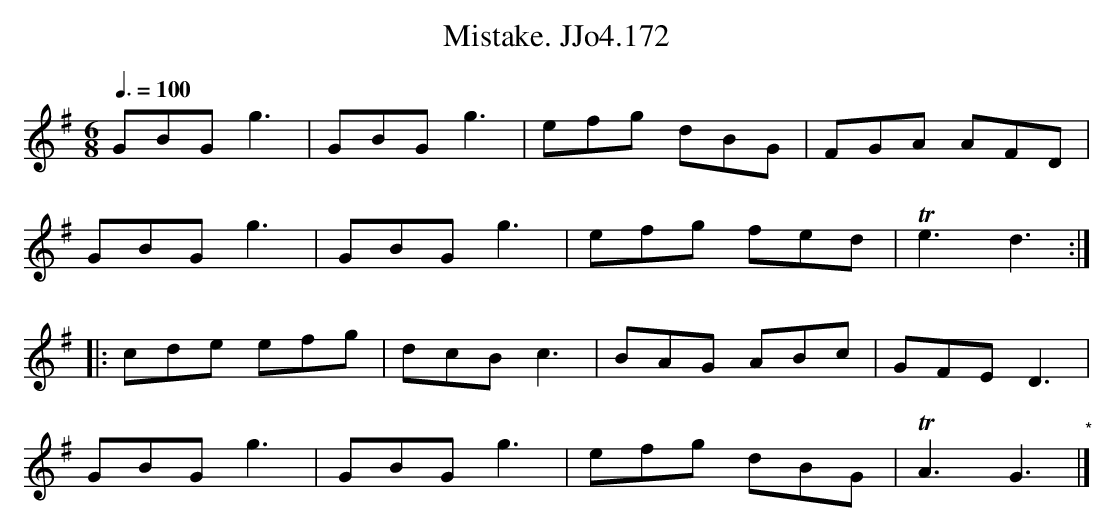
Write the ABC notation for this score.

X:1
T:Mistake. JJo4.172
M:6/8
L:1/8
Q:3/8=100
K:G
GBG g3|GBG g3|efg dBG|FGA AFD|
GBG g3|GBG g3|efg fed|!trill! e3 d3 :|
|: cde efg|dcB c3|BAG ABc|GFE D3|
GBG g3|GBG g3|efg dBG|!trill! A3 G3 "*" |]
